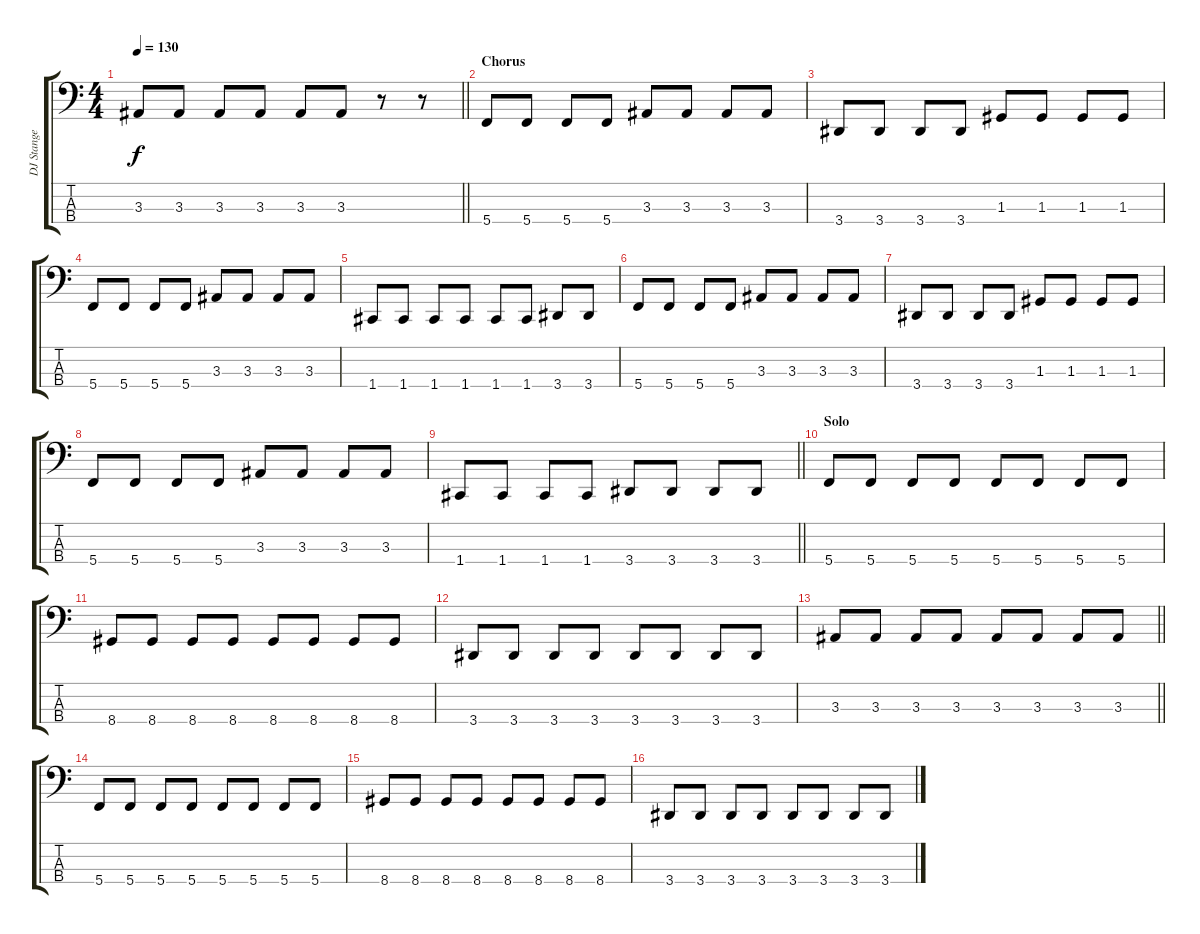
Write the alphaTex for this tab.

\track ("DJ Stange - Bass" "DJ Stange ") {instrument electricbassfinger}
\staff {score tabs}
\tuning (F2 C2 G1 C1) {hide}
\ts (4 4)
\tempo 130
\clef f4
\barLineRight lightlight
\ks c
3.3.8{dy f} 3.3.8 3.3.8 3.3.8 3.3.8 3.3.8 r.8 r.8 |
\section ("" "Chorus")
5.4.8 5.4.8 5.4.8 5.4.8 3.3.8 3.3.8 3.3.8 3.3.8 |
3.4.8 3.4.8 3.4.8 3.4.8 1.3.8 1.3.8 1.3.8 1.3.8 |
5.4.8 5.4.8 5.4.8 5.4.8 3.3.8 3.3.8 3.3.8 3.3.8 |
1.4.8 1.4.8 1.4.8 1.4.8 1.4.8 1.4.8 3.4.8 3.4.8 |
5.4.8 5.4.8 5.4.8 5.4.8 3.3.8 3.3.8 3.3.8 3.3.8 |
3.4.8 3.4.8 3.4.8 3.4.8 1.3.8 1.3.8 1.3.8 1.3.8 |
5.4.8 5.4.8 5.4.8 5.4.8 3.3.8 3.3.8 3.3.8 3.3.8 |
\barLineRight lightlight
1.4.8 1.4.8 1.4.8 1.4.8 3.4.8 3.4.8 3.4.8 3.4.8 |
\section ("" "Solo")
5.4.8 5.4.8 5.4.8 5.4.8 5.4.8 5.4.8 5.4.8 5.4.8 |
8.4.8 8.4.8 8.4.8 8.4.8 8.4.8 8.4.8 8.4.8 8.4.8 |
3.4.8 3.4.8 3.4.8 3.4.8 3.4.8 3.4.8 3.4.8 3.4.8 |
\barLineRight lightlight
3.3.8 3.3.8 3.3.8 3.3.8 3.3.8 3.3.8 3.3.8 3.3.8 |
5.4.8 5.4.8 5.4.8 5.4.8 5.4.8 5.4.8 5.4.8 5.4.8 |
8.4.8 8.4.8 8.4.8 8.4.8 8.4.8 8.4.8 8.4.8 8.4.8 |
3.4.8 3.4.8 3.4.8 3.4.8 3.4.8 3.4.8 3.4.8 3.4.8
